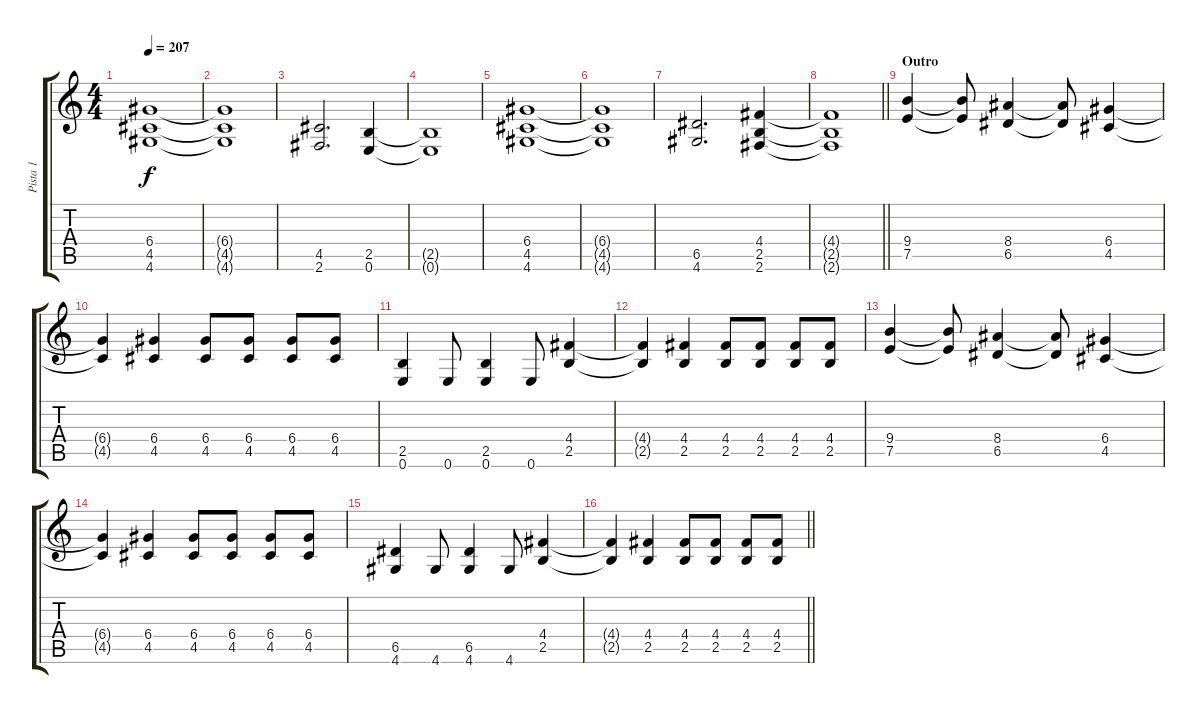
\track ("Pista 1" "Pista 1") {instrument overdrivenguitar}
\staff {score tabs}
\tuning (E4 B3 G3 D3 A2 E2) {hide}
\ts (4 4)
\tempo 207
\clef g2
\ks c
(6.4 4.5 4.6).1{dy f} |
(6.4{t} 4.5{t} 4.6{t}).1 |
(4.5 2.6).2{d} (2.5 0.6).4 |
(2.5{t} 0.6{t}).1 |
(6.4 4.5 4.6).1 |
(6.4{t} 4.5{t} 4.6{t}).1 |
(6.5 4.6).2{d} (4.4 2.5 2.6).4 |
\barLineRight lightlight
(4.4{t} 2.5{t} 2.6{t}).1 |
\section ("" "Outro")
(9.4 7.5).4 (9.4{t} 7.5{t}).8 (8.4 6.5).4 (8.4{t} 6.5{t}).8 (6.4 4.5).4 |
(6.4{t} 4.5{t}).4 (6.4 4.5).4 (6.4 4.5).8 (6.4 4.5).8 (6.4 4.5).8 (6.4 4.5).8 |
(2.5 0.6).4 0.6.8 (2.5 0.6).4 0.6.8 (4.4 2.5).4 |
(4.4{t} 2.5{t}).4 (4.4 2.5).4 (4.4 2.5).8 (4.4 2.5).8 (4.4 2.5).8 (4.4 2.5).8 |
(9.4 7.5).4 (9.4{t} 7.5{t}).8 (8.4 6.5).4 (8.4{t} 6.5{t}).8 (6.4 4.5).4 |
(6.4{t} 4.5{t}).4 (6.4 4.5).4 (6.4 4.5).8 (6.4 4.5).8 (6.4 4.5).8 (6.4 4.5).8 |
(6.5 4.6).4 4.6.8 (6.5 4.6).4 4.6.8 (4.4 2.5).4 |
\barLineRight lightlight
(4.4{t} 2.5{t}).4 (4.4 2.5).4 (4.4 2.5).8 (4.4 2.5).8 (4.4 2.5).8 (4.4 2.5).8
